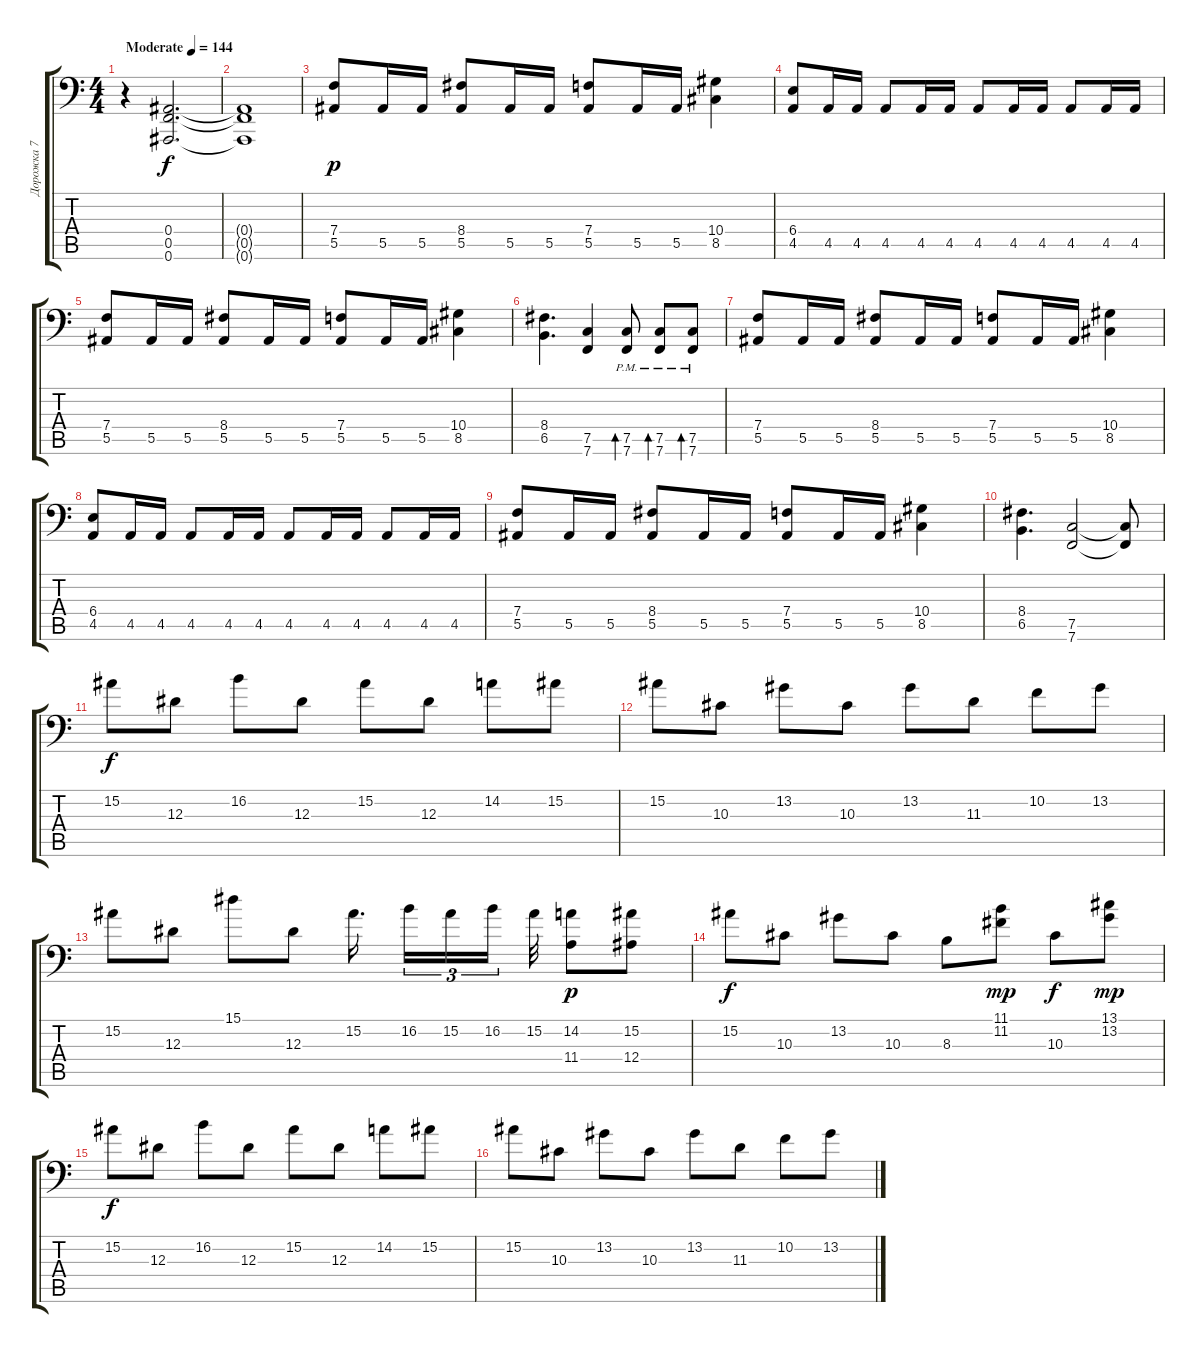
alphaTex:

\track ("Дорожка 7" "Дорожка 7") {instrument harpsichord}
\staff {score tabs}
\tuning (C4 G3 Eb3 Bb2 F2 Bb1) {hide}
\ts (4 4)
\tempo (144 "Moderate")
\clef f4
\ks c
r.4{dy f volume 0 instrument harpsichord} (0.4 0.5 0.6).2{d volume 7 instrument harpsichord} |
(0.4{t} 0.5{t} 0.6{t}).1 |
(7.4 5.5).8{dy p} 5.5.16 5.5.16 (8.4 5.5).8 5.5.16 5.5.16 (7.4 5.5).8 5.5.16 5.5.16 (10.4 8.5).4 |
(6.4 4.5).8 4.5.16 4.5.16 4.5.8 4.5.16 4.5.16 4.5.8 4.5.16 4.5.16 4.5.8 4.5.16 4.5.16 |
(7.4 5.5).8 5.5.16 5.5.16 (8.4 5.5).8 5.5.16 5.5.16 (7.4 5.5).8 5.5.16 5.5.16 (10.4 8.5).4 |
(8.4 6.5).4{d} (7.5 7.6).4 (7.5{pm} 7.6{pm}).8{bd 60} (7.5{pm} 7.6{pm}).8{bd 30} (7.5{pm} 7.6{pm}).8{bd 30} |
(7.4 5.5).8 5.5.16 5.5.16 (8.4 5.5).8 5.5.16 5.5.16 (7.4 5.5).8 5.5.16 5.5.16 (10.4 8.5).4 |
(6.4 4.5).8 4.5.16 4.5.16 4.5.8 4.5.16 4.5.16 4.5.8 4.5.16 4.5.16 4.5.8 4.5.16 4.5.16 |
(7.4 5.5).8 5.5.16 5.5.16 (8.4 5.5).8 5.5.16 5.5.16 (7.4 5.5).8 5.5.16 5.5.16 (10.4 8.5).4 |
(8.4 6.5).4{d} (7.5 7.6).2 (7.5{t} 7.6{t}).8 |
15.2.8{dy f} 12.3.8 16.2.8 12.3.8 15.2.8 12.3.8 14.2.8 15.2.8 |
15.2.8 10.3.8 13.2.8 10.3.8 13.2.8 11.3.8 10.2.8 13.2.8 |
15.2.8 12.3.8 15.1.8 12.3.8 15.2.16{d beam splitsecondary} 16.2.16{tu (3 2)} 15.2.16{tu (3 2)} 16.2.16{tu (3 2) beam splitsecondary} 15.2.32 (14.2 11.4).8{dy p} (15.2 12.4).8 |
15.2.8{dy f} 10.3.8 13.2.8 10.3.8 8.3.8 (11.1 11.2).8{dy mp} 10.3.8{dy f} (13.1 13.2).8{dy mp} |
15.2.8{dy f} 12.3.8 16.2.8 12.3.8 15.2.8 12.3.8 14.2.8 15.2.8 |
15.2.8 10.3.8 13.2.8 10.3.8 13.2.8 11.3.8 10.2.8 13.2.8
